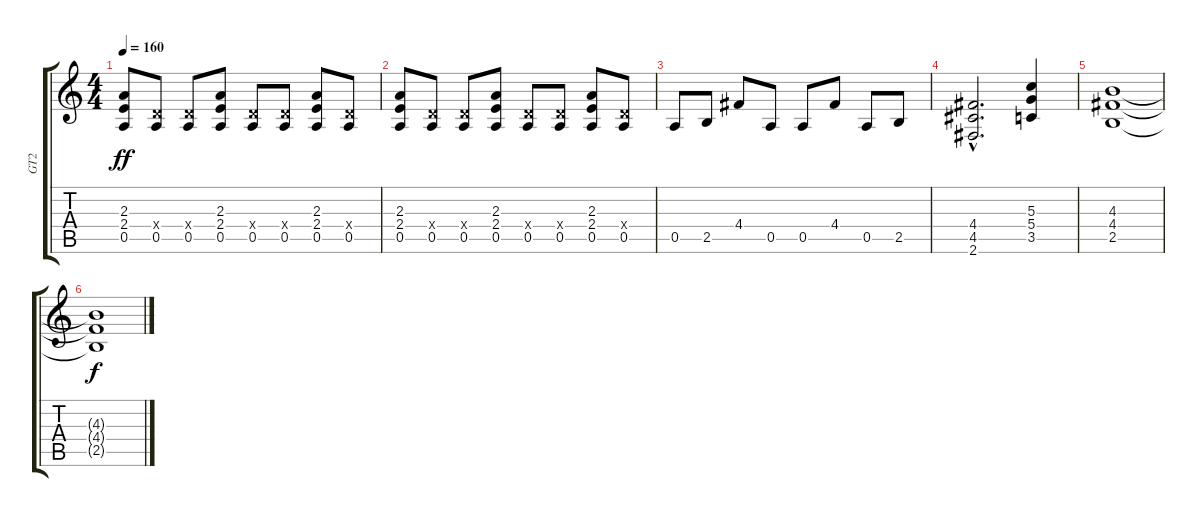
\track ("GT2" "GT2") {instrument distortionguitar}
\staff {score tabs}
\tuning (E4 B3 G3 D3 A2 E2) {hide}
\ts (4 4)
\tempo 160
\clef g2
\ks c
(2.3 2.4 0.5).8{dy ff} (0.4{x} 0.5).8 (0.4{x} 0.5).8 (2.3 2.4 0.5).8 (0.4{x} 0.5).8 (0.4{x} 0.5).8 (2.3 2.4 0.5).8 (0.4{x} 0.5).8 |
(2.3 2.4 0.5).8 (0.4{x} 0.5).8 (0.4{x} 0.5).8 (2.3 2.4 0.5).8 (0.4{x} 0.5).8 (0.4{x} 0.5).8 (2.3 2.4 0.5).8 (0.4{x} 0.5).8 |
0.5.8 2.5.8 4.4.8 0.5.8 0.5.8 4.4.8 0.5.8 2.5.8 |
(4.4{hac} 4.5{hac} 2.6{hac}).2{d} (5.3 5.4 3.5).4 |
(4.3 4.4 2.5).1 |
(4.3{t} 4.4{t} 2.5{t}).1{dy f}
